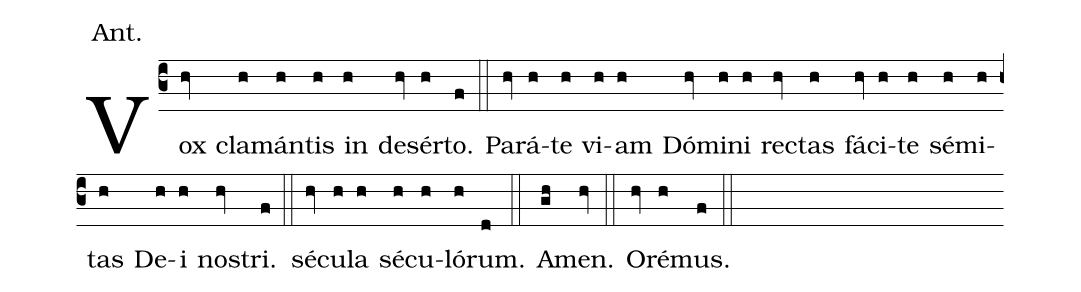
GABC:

annotation: Ant.;
%%
(c3)
Vox(hv) cla(h)mán(h)tis(h) in(h) de(hv)sér(h)to.(f) (::)
Pa(hv)rá(h)te(h) vi(h)am(h) Dó(hv)mi(h)ni(h) rec(hv)tas(h) fá(hv)ci(h)te(h) sé(h)mi(h)tas(h) De(h)i(h) nos(hv)tri.(f) (::)
sé(hv)cu(h)la(h) sé(h)cu(h)ló(h)rum.(d) (::)
A(gh)men.(hv) (::)
O(hv)ré(h)mus.(f) (::)
